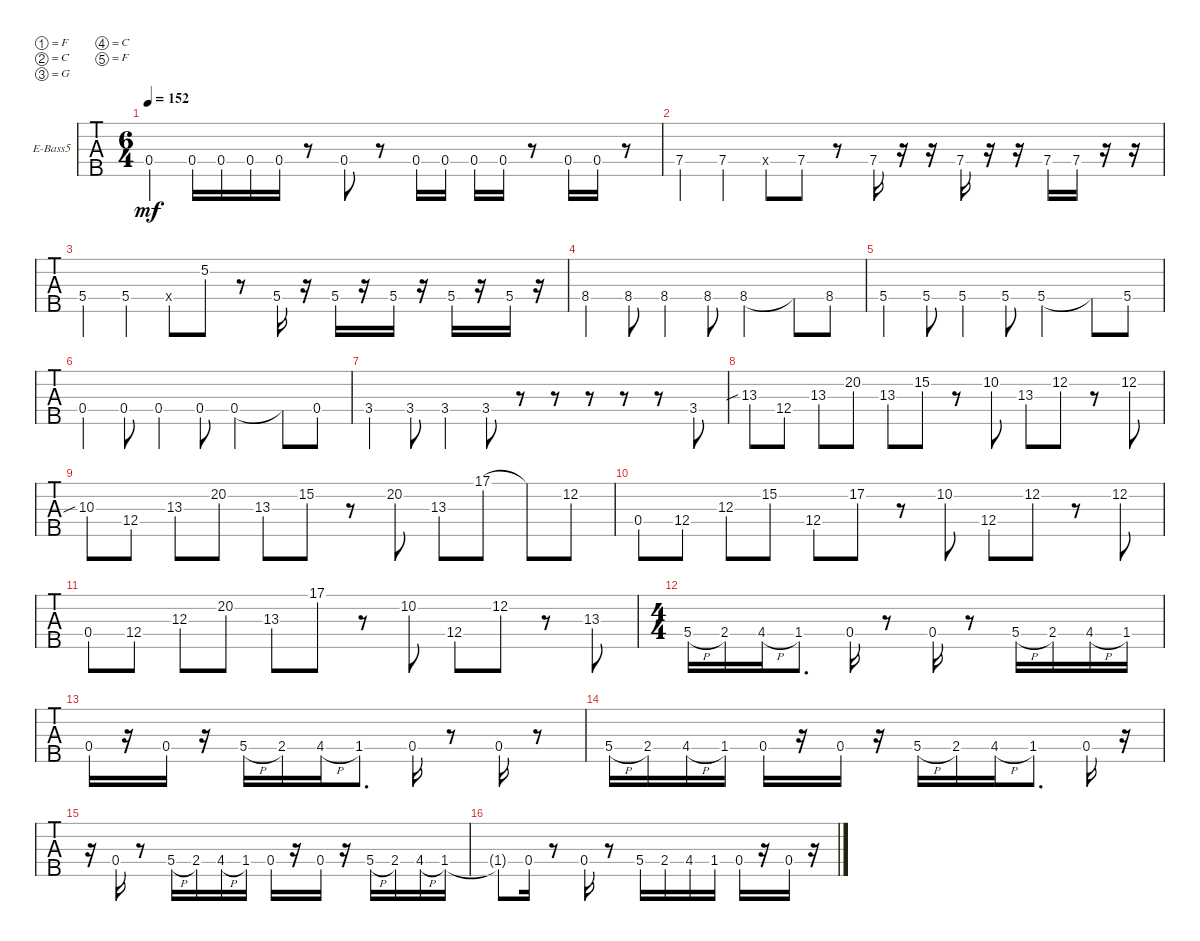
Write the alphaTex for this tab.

\defaultSystemsLayout 4
\bracketExtendMode groupsimilarinstruments
\firstSystemTrackNameOrientation horizontal
\otherSystemsTrackNameOrientation horizontal
\track ("Electric Bass" "E-Bass5") {instrument electricbassfinger}
\staff {tabs}
\tuning (F2 C2 G1 C1 F0)
\ts (6 4)
\tempo 152
\clef f4
\ks c
0.4.4{dy mf} 0.4.16 0.4.16 0.4.16 0.4.16 r.8 0.4.8 r.8 0.4.16 0.4.16 0.4.16 0.4.16 r.8 0.4.16 0.4.16 r.8 |
7.4.4 7.4.4 0.4{x}.8 7.4.8 r.8 7.4.16 r.16 r.16 7.4.16 r.16 r.16 7.4.16 7.4.16 r.16 r.16 |
5.4.4 5.4.4 0.4{x}.8 5.2{ac}.8 r.8 5.4.16 r.16 5.4.16 r.16 5.4.16 r.16 5.4.16 r.16 5.4.16 r.16 |
8.4.4 8.4.8 8.4.4 8.4.8 8.4.2 8.4{t}.8 8.4.8 |
\clef g2
5.4.4 5.4.8 5.4.4 5.4.8 5.4.2 5.4{t}.8 5.4.8 |
0.4.4 0.4.8 0.4.4 0.4.8 0.4.2 0.4{t}.8 0.4.8 |
3.4.4 3.4.8 3.4.4 3.4.8 r.8 r.8 r.8 r.8 r.8 3.4.8 |
\clef f4
13.3{sib}.8 12.4.8 13.3.8 20.2.8 13.3.8 15.2.8 r.8 10.2.8 13.3.8 12.2.8 r.8 12.2.8 |
\clef g2
10.3{sib}.8 12.4.8 13.3.8 20.2.8 13.3.8 15.2.8 r.8 20.2.8 13.3.8 17.1.8 17.1{t}.8 12.2.8 |
0.4.8 12.4.8 12.3.8 15.2.8 12.4.8 17.2.8 r.8 10.2.8 12.4.8 12.2.8 r.8 12.2.8 |
0.4.8 12.4.8 12.3.8 20.2.8 13.3.8 17.1.8 r.8 10.2.8 12.4.8 12.2.8 r.8 13.3.8 |
\ts (4 4)
\clef f4
5.4{h}.16 2.4.16 4.4{h}.16 1.4.8{d} 0.4.16 r.8 0.4.16 r.8 5.4{h}.16 2.4.16 4.4{h}.16 1.4.16 |
0.4.16 r.16 0.4.16 r.16 5.4{h}.16 2.4.16 4.4{h}.16 1.4.8{d} 0.4.16 r.8 0.4.16 r.8 |
5.4{h}.16 2.4.16 4.4{h}.16 1.4.16 0.4.16 r.16 0.4.16 r.16 5.4{h}.16 2.4.16 4.4{h}.16 1.4.8{d} 0.4.16 r.16 |
r.16 0.4.16 r.8 5.4{h}.16 2.4.16 4.4{h}.16 1.4.16 0.4.16 r.16 0.4.16 r.16 5.4{h}.16 2.4.16 4.4{h}.16 1.4.16 |
1.4{t}.8 0.4.16 r.8 0.4.16 r.8 5.4.16 2.4.16 4.4.16 1.4.16 0.4.16 r.16 0.4.16 r.16
